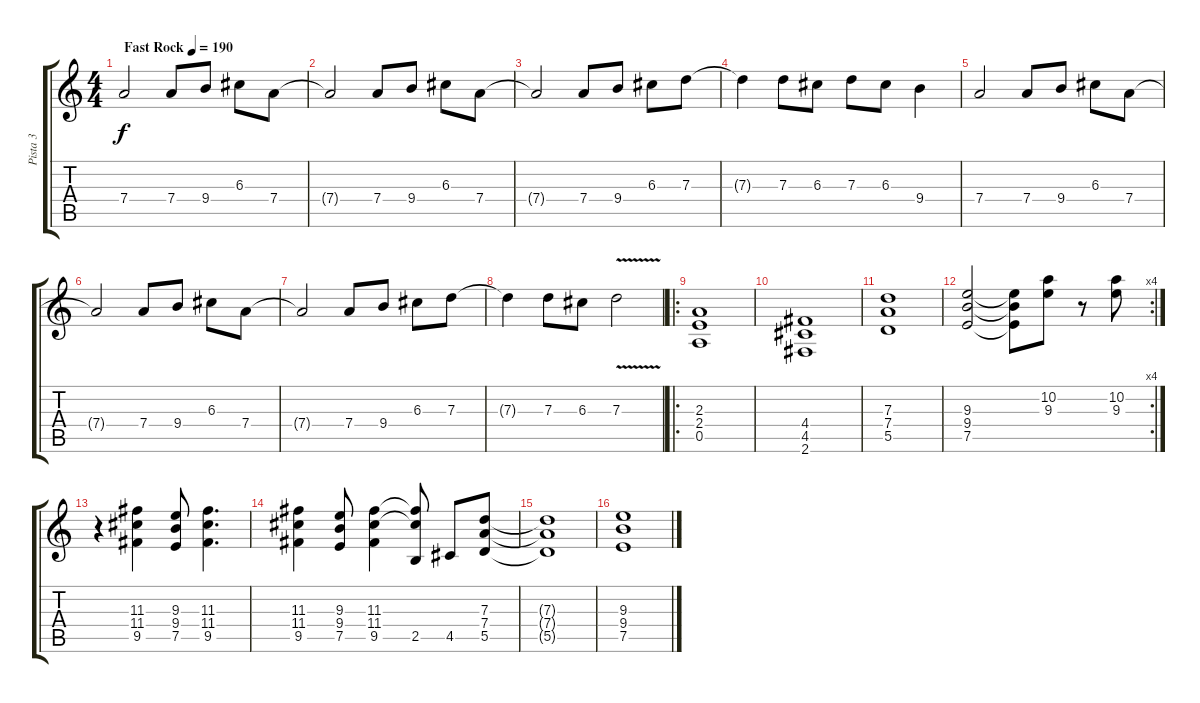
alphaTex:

\track ("Pista 3" "Pista 3") {instrument distortionguitar}
\staff {score tabs}
\tuning (E4 B3 G3 D3 A2 E2) {hide}
\ts (4 4)
\tempo (190 "Fast Rock")
\tempo 180
\tempo (190 "Fast Rock")
\clef g2
\ks c
7.4.2{dy f instrument distortionguitar} 7.4.8 9.4.8 6.3.8 7.4.8 |
7.4{t}.2 7.4.8 9.4.8 6.3.8 7.4.8 |
7.4{t}.2 7.4.8 9.4.8 6.3.8 7.3.8 |
7.3{t}.4 7.3.8 6.3.8 7.3.8 6.3.8 9.4.4 |
7.4.2 7.4.8 9.4.8 6.3.8 7.4.8 |
7.4{t}.2 7.4.8 9.4.8 6.3.8 7.4.8 |
7.4{t}.2 7.4.8 9.4.8 6.3.8 7.3.8 |
7.3{t}.4 7.3.8 6.3.8 7.3{v}.2 |
\ro
(2.3 2.4 0.5).1 |
(4.4 4.5 2.6).1 |
(7.3 7.4 5.5).1 |
\rc 4
(9.3 9.4 7.5).2 (9.3{t} 9.4{t} 7.5{t}).8 (10.2 9.3).8 r.8 (10.2 9.3).8 |
r.4 (11.3 11.4 9.5).4 (9.3 9.4 7.5).8 (11.3 11.4 9.5).4{d} |
(11.3 11.4 9.5).4 (9.3 9.4 7.5).8 (11.3 11.4 9.5).4 (11.3{t} 11.4{t} 2.5).8 4.5.8 (7.3 7.4 5.5).8 |
(7.3{t} 7.4{t} 5.5{t}).1 |
(9.3 9.4 7.5).1
